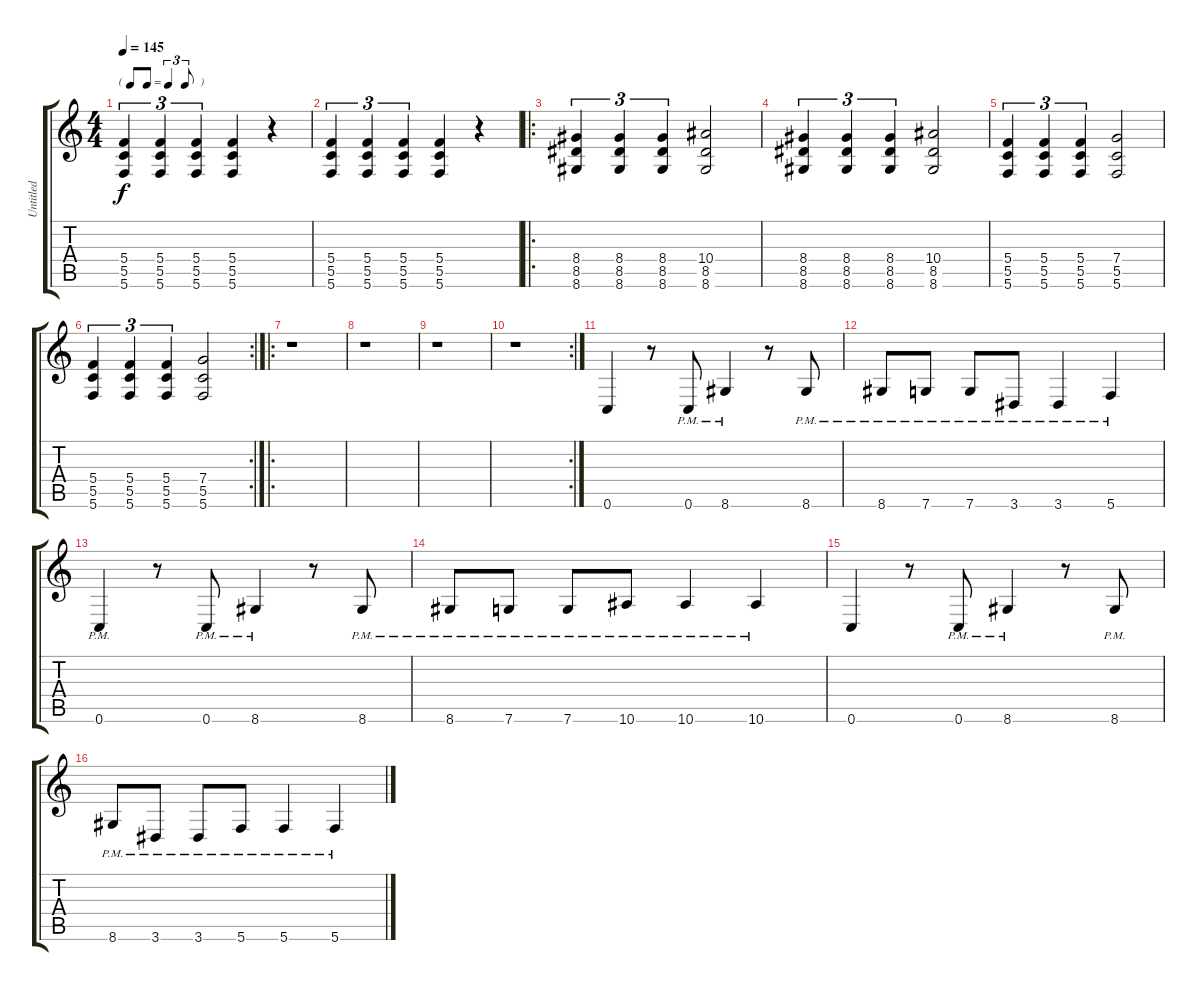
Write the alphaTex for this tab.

\track ("Untitled" "Untitled") {instrument distortionguitar}
\staff {score tabs}
\tuning (D4 A3 F3 C3 G2 C2) {hide}
\ts (4 4)
\tf triplet8th
\tempo 145
\clef g2
\ks c
(5.4 5.5 5.6).4{tu (3 2) dy f} (5.4 5.5 5.6).4{tu (3 2)} (5.4 5.5 5.6).4{tu (3 2)} (5.4 5.5 5.6).4 r.4 |
(5.4 5.5 5.6).4{tu (3 2)} (5.4 5.5 5.6).4{tu (3 2)} (5.4 5.5 5.6).4{tu (3 2)} (5.4 5.5 5.6).4 r.4 |
\ro
(8.4 8.5 8.6).4{tu (3 2)} (8.4 8.5 8.6).4{tu (3 2)} (8.4 8.5 8.6).4{tu (3 2)} (10.4 8.5 8.6).2 |
(8.4 8.5 8.6).4{tu (3 2)} (8.4 8.5 8.6).4{tu (3 2)} (8.4 8.5 8.6).4{tu (3 2)} (10.4 8.5 8.6).2 |
(5.4 5.5 5.6).4{tu (3 2)} (5.4 5.5 5.6).4{tu (3 2)} (5.4 5.5 5.6).4{tu (3 2)} (7.4 5.5 5.6).2 |
\rc 2
(5.4 5.5 5.6).4{tu (3 2)} (5.4 5.5 5.6).4{tu (3 2)} (5.4 5.5 5.6).4{tu (3 2)} (7.4 5.5 5.6).2 |
\ro
r.1 |
r.1 |
r.1 |
\rc 2
r.1 |
0.6.4 r.8 0.6{pm}.8 8.6{pm}.4 r.8 8.6{pm}.8 |
8.6{pm}.8 7.6{pm}.8 7.6{pm}.8 3.6{pm}.8 3.6{pm}.4 5.6{pm}.4 |
0.6{pm}.4 r.8 0.6{pm}.8 8.6{pm}.4 r.8 8.6{pm}.8 |
8.6{pm}.8 7.6{pm}.8 7.6{pm}.8 10.6{pm}.8 10.6{pm}.4 10.6{pm}.4 |
0.6.4 r.8 0.6{pm}.8 8.6{pm}.4 r.8 8.6{pm}.8 |
8.6{pm}.8 3.6{pm}.8 3.6{pm}.8 5.6{pm}.8 5.6{pm}.4 5.6{pm}.4
